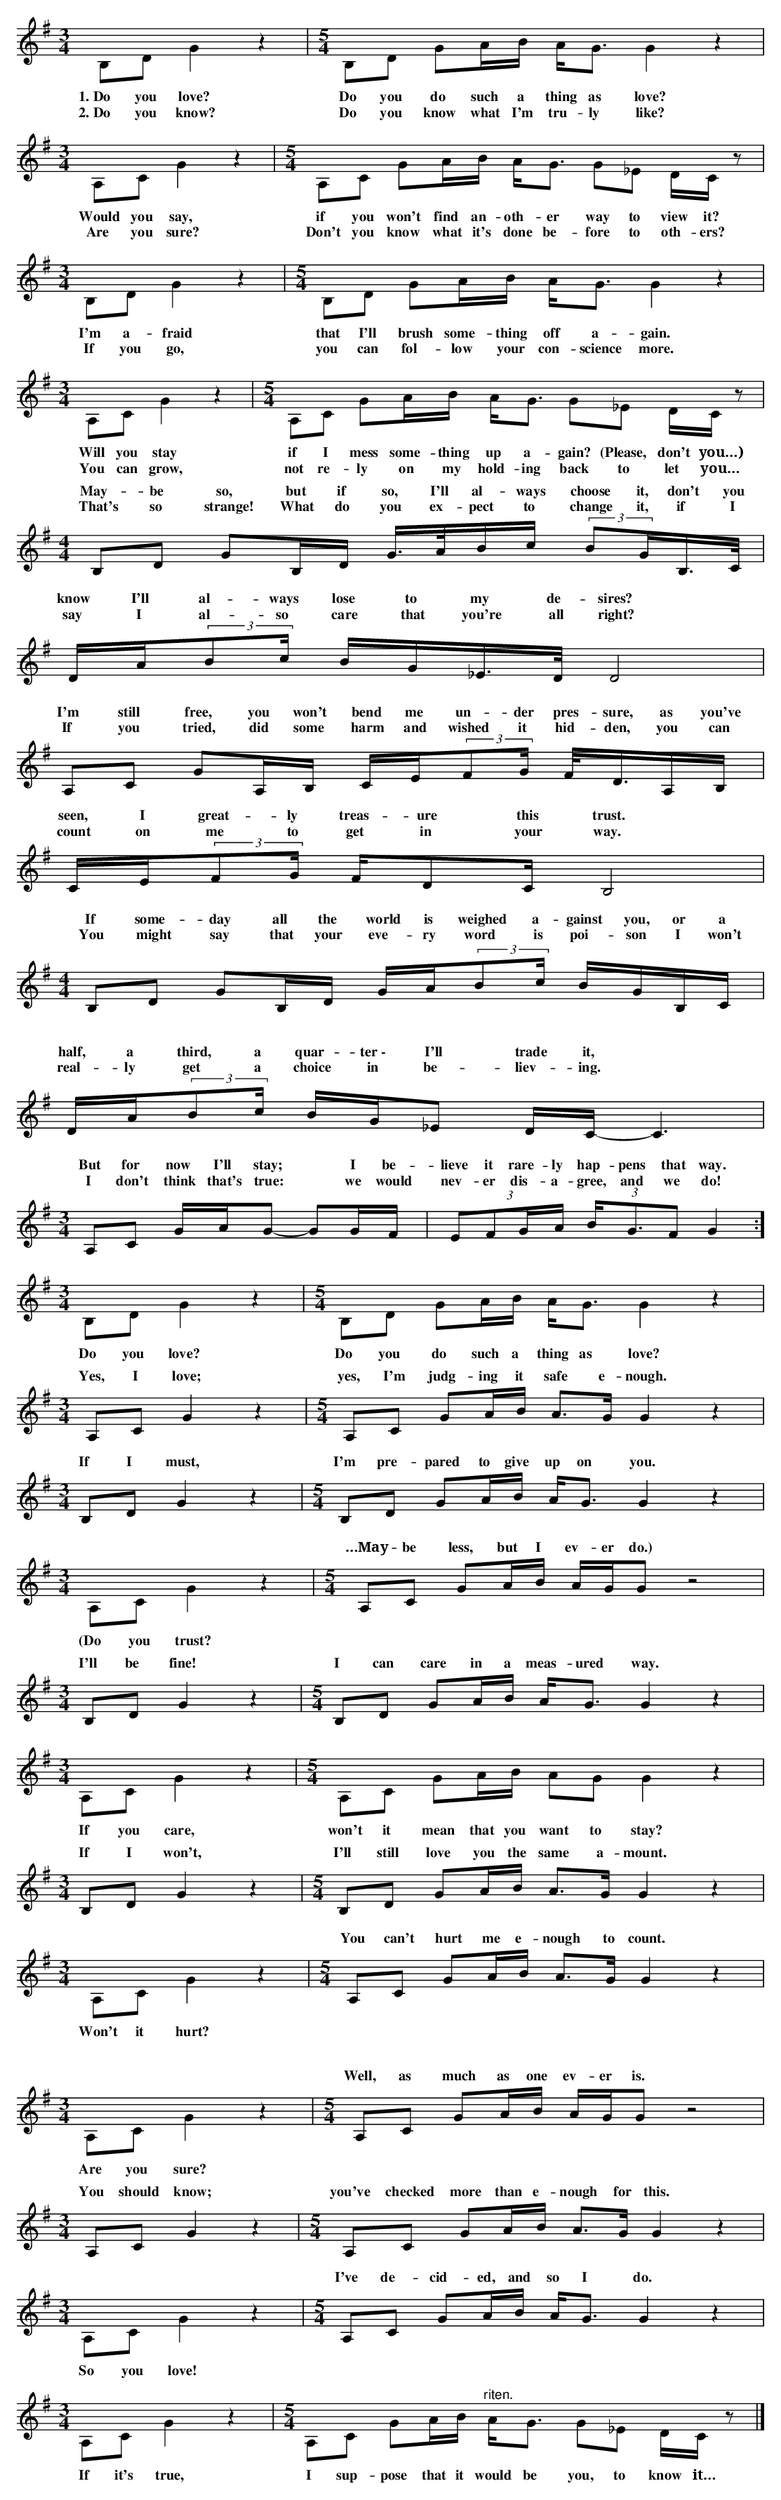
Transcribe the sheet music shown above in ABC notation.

X:1
L:1/8
K:G clef=treble
[V:1 stem=up] [M:3/4] x6 | [M:5/4] x10 |
[V:2 stem=down] B,D G2 z2 | B,D GA/B/ A<G G2 z2 |
w:1.~Do you love? Do you do such a thing as love?
w:2.~Do you know? Do you know what I'm tru-ly like?
[V:1] [M:3/4] x6 | [M:5/4] x10 |
[V:2] A,C G2 z2 | A,C GA/B/ A<G G_E D/C/z |
w:Would you say, if you won't find an-oth-er way to view it?
w:Are you sure? Don't you know what it's done be-fore to oth-ers?
[V:1] [M:3/4] x6 | [M:5/4] x10 |
[V:2] B,D G2 z2 | B,D GA/B/ A<G G2 z2 |
w:I'm a-fraid that I'll brush some-thing off a-gain.
w:If you go, you can fol-low your con-science more.
[V:1] [M:3/4] x6 | [M:5/4] x10 |
[V:2] A,C G2 z2 | A,C GA/B/ A<G G_E D/C/z |
w:Will you stay if I mess some-thing up a-gain? (Please, don't you…)
w:You can grow, not re-ly on my hold-ing back to let you…
[V:1] [M:4/4] B,D GB,/D/ G/>A/B/c/ (3::2BG/B,/>C/ |
w:May-be so, but if so, I'll al-ways choose it, don't you
w:That's so strange! What do you ex-pect to change it, if I
[V:2] x8 |
[V:1] D/A/(3::2Bc/ B/G/_E/>D/ D4 |
w:know I'll al-ways lose to my de-sires?
w:say I al-so care that you're all right?
[V:2] x8 |
[V:1] A,C GA,/B,/ C/E/(3::2FG/ F/<D/A,/B,/ |
w:I'm still free, you won't bend me un-der pres-sure, as you've
w:If you tried, did some harm and wished it hid-den, you can
[V:2] x8 |
[V:1] C/E/(3::2FG/ F/DC/ B,4 |
w:seen, I great-ly treas-ure this trust.
w:count on me to get in your way.
[V:2] x8 |
[V:1] [M:4/4] B,D GB,/D/ G/A/(3::2Bc/ B/G/B,/C/ |
w:If some-day all the world is weighed a-gainst you, or a
w:You might say that your eve-ry word is poi-son I won't
[V:2] x8 |
[V:1] D/A/(3::2Bc/ B/G/_E D/C/-C3 |
w:half, a third, a quar-ter~\- I'll trade it,*
w:real-ly get a choice in be-liev-ing.*
[V:2] x8 |
[V:1] [M:3/4] A,C G/A/G- GG/F/ | (3:2:4EFG/A/ (3B<GF G2 :]
w:But for now I'll stay;* I be-lieve it rare-ly hap-pens that way.
w:I don't think that's true:* we would nev-er dis-a-gree, and we do!
[V:2] x6 | x6 :]
[V:1] [M:3/4] x6 | [M:5/4] x10 |
[V:2] B,D G2 z2 | B,D GA/B/ A<G G2 z2 |
w:Do you love? Do you do such a thing as love?
[V:1] [M:3/4] A,C G2 z2 | [M:5/4] A,C GA/B/ A>G G2 z2 |
w:Yes, I love; yes, I'm judg-ing it safe e-nough.
[V:2] x6 | x10 |
[V:1] [M:3/4] B,D G2 z2 | [M:5/4] B,D GA/B/ A<G G2 z2 |
w:If I must, I'm pre-pared to give up on you.
[V:2] x6 | x10 |
[V:1] [M:3/4] x6 | [M:5/4] A,C GA/B/ A/G/G z4 |
w:…May-be less, but I ev-er do.)
[V:2] A,C G2 z2 | x10 |
w:(Do you trust?
[V:1] [M:3/4] B,D G2 z2 | [M:5/4] B,D GA/B/ A<G G2 z2 |
w:I'll be fine! I can care in a meas-ured way.
[V:2] x6 | x10 |
[V:1] [M:3/4] x6 | [M:5/4] x10 |
[V:2] A,C G2 z2 | A,C GA/B/ AG G2 z2 |
w:If you care, won't it mean that you want to stay?
[V:1] [M:3/4] B,D G2 z2 | [M:5/4] B,D GA/B/ A>G G2 z2 |
w:If I won't, I'll still love you the same a-mount.
[V:2] x6 | x10 |
[V:1] [M:3/4] x6 | [M:5/4] A,C GA/B/ A>G G2 z2 |
w:You can't hurt me e-nough to count.
[V:2] A,C G2 z2 | x10 |
w:Won't it hurt?
[V:1] [M:3/4] x6 | [M:5/4] A,C GA/B/ A/G/G z4 |
w:Well, as much as one ev-er is.
[V:2] A,C G2 z2 | x10 |
w:Are you sure?
[V:1] [M:3/4] A,C G2 z2 | [M:5/4] A,C GA/B/ A>G G2 z2 |
w:You should know; you've checked more than e-nough for this.
[V:2] x6 | x10 |
[V:1] [M:3/4] x6 | [M:5/4] A,C GA/B/ A<G G2 z2 |
w:I've de-cid-ed, and so I do.
[V:2] A,C G2 z2 | x10 |
w:So you love!
[V:1] [M:3/4] x6 | [M:5/4] x10 |]
[V:2] A,C G2 z2 | A,C GA/B/ "^riten." A<G G_E D/C/z |]
w:If it's true, I sup-pose that it would be you, to know it…
